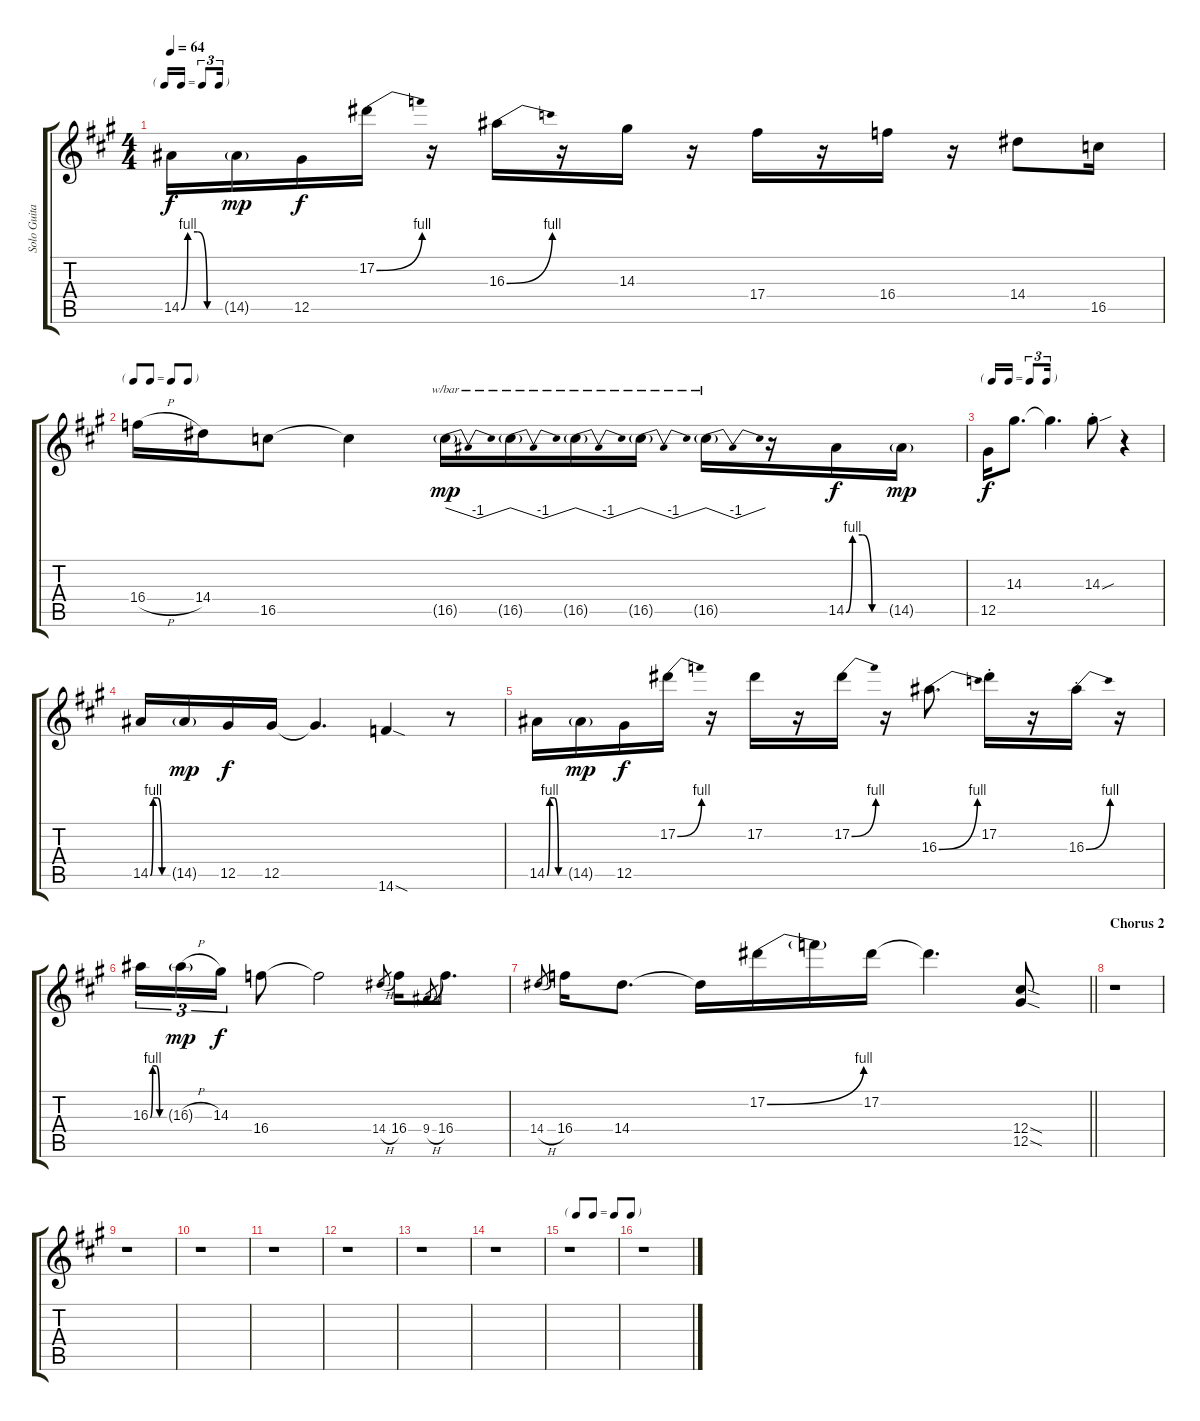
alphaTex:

\track ("Solo Guitar" "Solo Guita") {instrument overdrivenguitar}
\staff {score tabs}
\tuning (Eb4 Bb3 Gb3 Db3 Ab2 Eb2) {hide}
\ts (4 4)
\tf triplet16th
\tempo 64
\clef g2
\ks a
14.5{be (custom 0 0 10 4 25 4 40 0 60 0)}.16{dy f} 14.5{g}.16{dy mp} 12.5.16{dy f} 17.2{be (bend 0 0 60 4)}.16 r.16 16.3{be (bend 0 0 60 4)}.16 r.16 14.3.16 r.16 17.4.16 r.16 16.4.16 r.16 14.4.8 16.5.16 |
\tf none
16.4{h}.16 14.4.16 16.5.8 16.5{t}.4 16.5{g}.16{tbe (dip default 0 0 30 -4 60 0) dy mp} 16.5{g}.16{tbe (dip default 0 0 30 -4 60 0)} 16.5{g}.16{tbe (dip default 0 0 30 -4 60 0)} 16.5{g}.16{tbe (dip default 0 0 30 -4 60 0)} 16.5{g}.16{tbe (dip default 0 0 30 -4 60 0)} r.16 14.5{be (custom 0 0 10 4 25 4 40 0 60 0)}.16{dy f} 14.5{g}.16{dy mp} |
\tf triplet16th
12.5.16{dy f} 14.3.8{d} 14.3{t}.4{d} 14.3{sou st}.8 r.4 |
14.5{be (custom 0 0 10 4 25 4 40 0 60 0)}.16 14.5{g}.16{dy mp} 12.5.16{dy f} 12.5.16 12.5{t}.4{d} 14.6{sod}.4 r.8 |
14.5{be (custom 0 0 10 4 25 4 40 0 60 0)}.16 14.5{g}.16{dy mp} 12.5.16{dy f} 17.2{be (bend 0 0 60 4)}.16 r.16 17.2.16 r.16 17.2{be (bend 0 0 60 4)}.16 r.16 16.3{be (bend 0 0 60 4)}.8{d} 17.2{st}.16 r.16 16.3{be (bend 0 0 60 4) st}.16 r.16 |
16.3{be (custom 0 0 10 4 25 4 40 0 60 0)}.16{tu (3 2)} 16.3{h g}.16{tu (3 2) dy mp} 14.3.16{tu (3 2) dy f} 16.4.8 16.4{t}.2 14.4{h}.8{gr} 16.4.16 9.4{h}.8{gr} 16.4.8{d} |
\barLineRight lightlight
14.4{h}.8{gr} 16.4.16 14.4.8{d} 14.4{t}.16 17.2{be (bend 0 0 60 4)}.16 17.2{t}.16 17.2.16 17.2{t}.4{d} (12.4{sod} 12.5{sod}).8 |
\section ("" "Chorus 2")
r.1 |
r.1 |
r.1 |
r.1 |
r.1 |
r.1 |
r.1 |
\tf none
r.1 |
r.1
